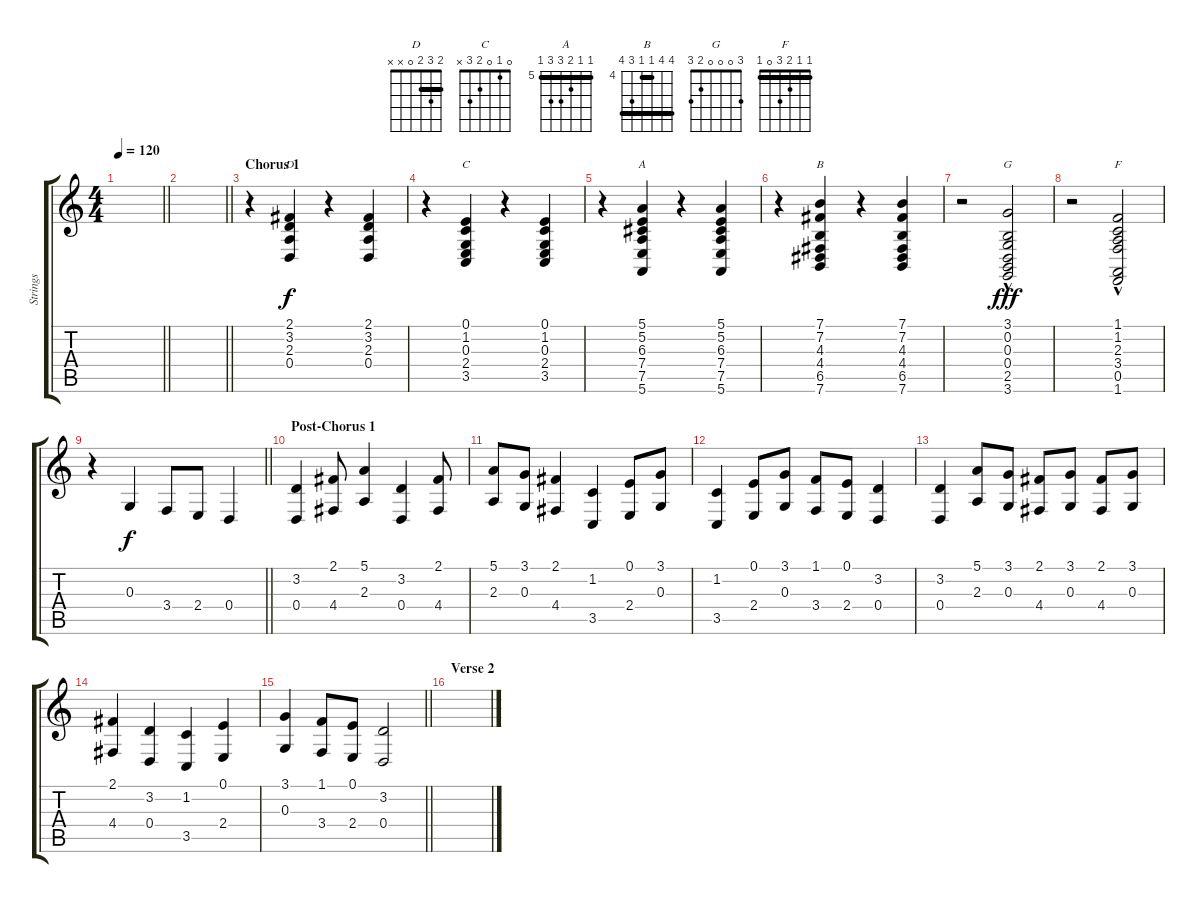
\track ("Strings" "Strings") {instrument stringensemble2}
\staff {score tabs}
\tuning (E4 B3 G3 D3 A2 E2) {hide}
\chord ("D" 2 3 2 0 x x) {barre 2}
\chord ("C" 0 1 0 2 3 x)
\chord ("A" 5 5 6 7 7 5) {firstfret 5 barre 5}
\chord ("B" 7 7 4 4 6 7) {firstfret 4 barre (4 7)}
\chord ("G" 3 0 0 0 2 3)
\chord ("F" 1 1 2 3 0 1) {barre 1}
\ts (4 4)
\tempo 120
\clef g2
\barLineRight lightlight
\ks c
|
\barLineRight lightlight
|
\section ("" "Chorus 1")
r.4 (2.1 3.2 2.3 0.4).4{ch "D"} r.4 (2.1 3.2 2.3 0.4).4 |
r.4 (0.1 1.2 0.3 2.4 3.5).4{ch "C"} r.4 (0.1 1.2 0.3 2.4 3.5).4 |
r.4 (5.1 5.2 6.3 7.4 7.5 5.6).4{ch "A"} r.4 (5.1 5.2 6.3 7.4 7.5 5.6).4 |
r.4 (7.1 7.2 4.3 4.4 6.5 7.6).4{ch "B"} r.4 (7.1 7.2 4.3 4.4 6.5 7.6).4 |
r.2 (3.1{hac} 0.2{hac} 0.3{hac} 0.4{hac} 2.5{hac} 3.6{hac}).2{ch "G" dy fff} |
r.2 (1.1{hac} 1.2{hac} 2.3{hac} 3.4{hac} 0.5{hac} 1.6{hac}).2{ch "F"} |
\barLineRight lightlight
r.4 0.3.4{dy f} 3.4.8 2.4.8 0.4.4 |
\section ("" "Post-Chorus 1")
(3.2 0.4).4 (2.1 4.4).8 (5.1 2.3).4 (3.2 0.4).4 (2.1 4.4).8 |
(5.1 2.3).8 (3.1 0.3).8 (2.1 4.4).4 (1.2 3.5).4 (0.1 2.4).8 (3.1 0.3).8 |
(1.2 3.5).4 (0.1 2.4).8 (3.1 0.3).8 (1.1 3.4).8 (0.1 2.4).8 (3.2 0.4).4 |
(3.2 0.4).4 (5.1 2.3).8 (3.1 0.3).8 (2.1 4.4).8 (3.1 0.3).8 (2.1 4.4).8 (3.1 0.3).8 |
(2.1 4.4).4 (3.2 0.4).4 (1.2 3.5).4 (0.1 2.4).4 |
\barLineRight lightlight
(3.1 0.3).4 (1.1 3.4).8 (0.1 2.4).8 (3.2 0.4).2 |
\section ("" "Verse 2")
